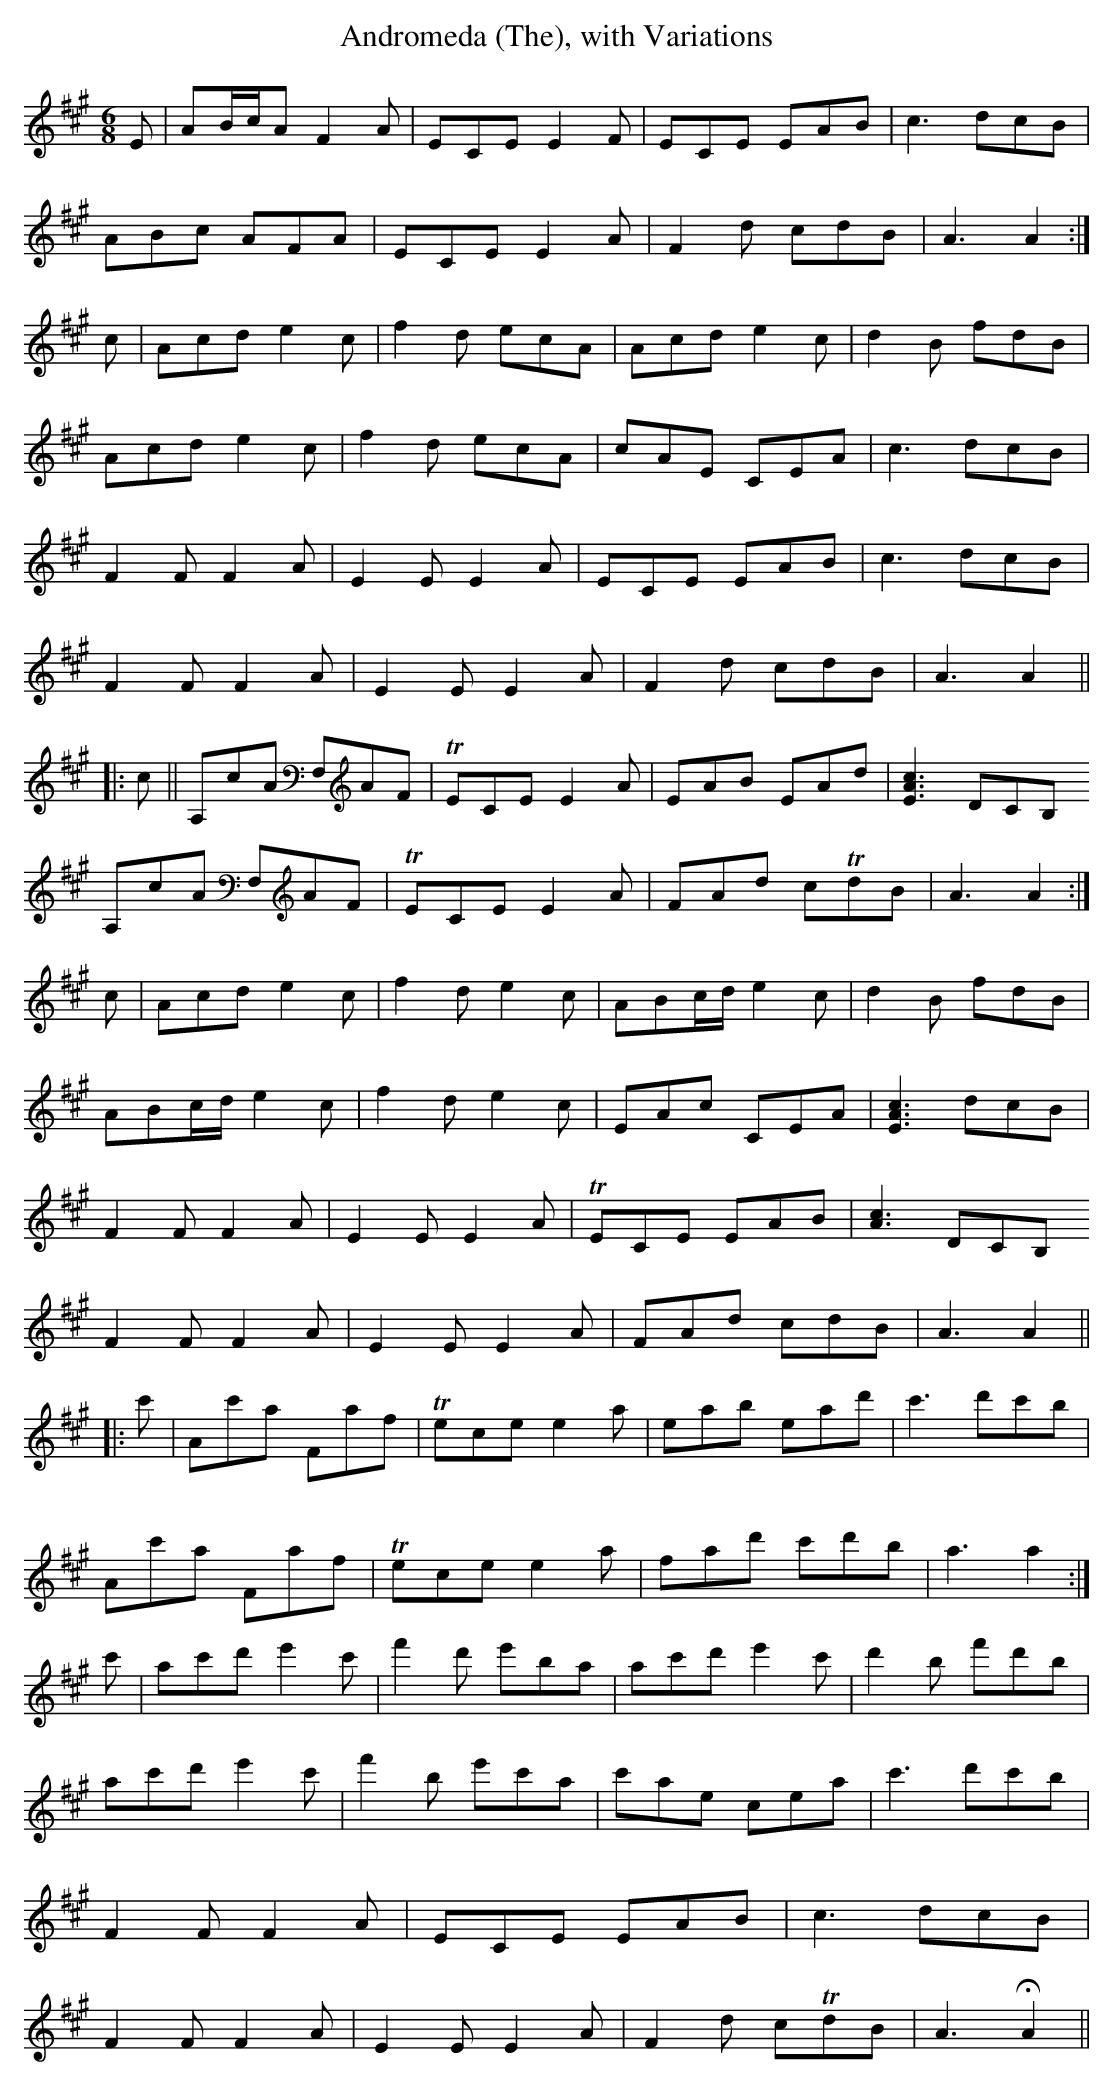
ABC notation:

X:1
T:Andromeda (The), with Variations
M:6/8
L:1/8
K:A
E|AB/c/A F2A|ECE E2F|ECE EAB|c3 dcB|
ABc AFA|ECE E2A|F2d cdB|A3 A2:|
c|Acd e2c|f2d ecA|Acd e2c|d2B fdB|
Acd e2c|f2d ecA|cAE CEA|c3 dcB|
F2F F2A|E2E E2A|ECE EAB|c3 dcB|
F2F F2A|E2E E2A|F2d cdB|A3 A2||
|:c||A,cA F,AF|TECE E2A|EAB EAd|[E3A3c3] DCB,
A,cA F,AF|TECE E2A|FAd cTdB|A3 A2:|
c|Acd e2c|f2d e2c|ABc/d/ e2c|d2B fdB|
ABc/d/ e2c|f2d e2c|EAc CEA|[E3A3c3] dcB|
F2F F2A|E2E E2A|TECE EAB|[A3c3]DCB,
F2F F2A|E2E E2A|FAd cdB|A3 A2||
|:c'|Ac'a Faf|Tece e2a|eab ead'|c'3 d'c'b|
Ac'a Faf|Tece e2a|fad' c'd'b|a3 a2:|
c'|ac'd' e'2c'| f'2d' e'ba|ac'd' e'2c'|d'2b f'd'b|
ac'd' e'2c'|f'2b e'c'a|c'ae cea|c'3 d'c'b|
F2F F2A|ECE EAB|c3 dcB|
F2F F2A|E2E E2A|F2d cTdB|A3 !fermata!A2||
